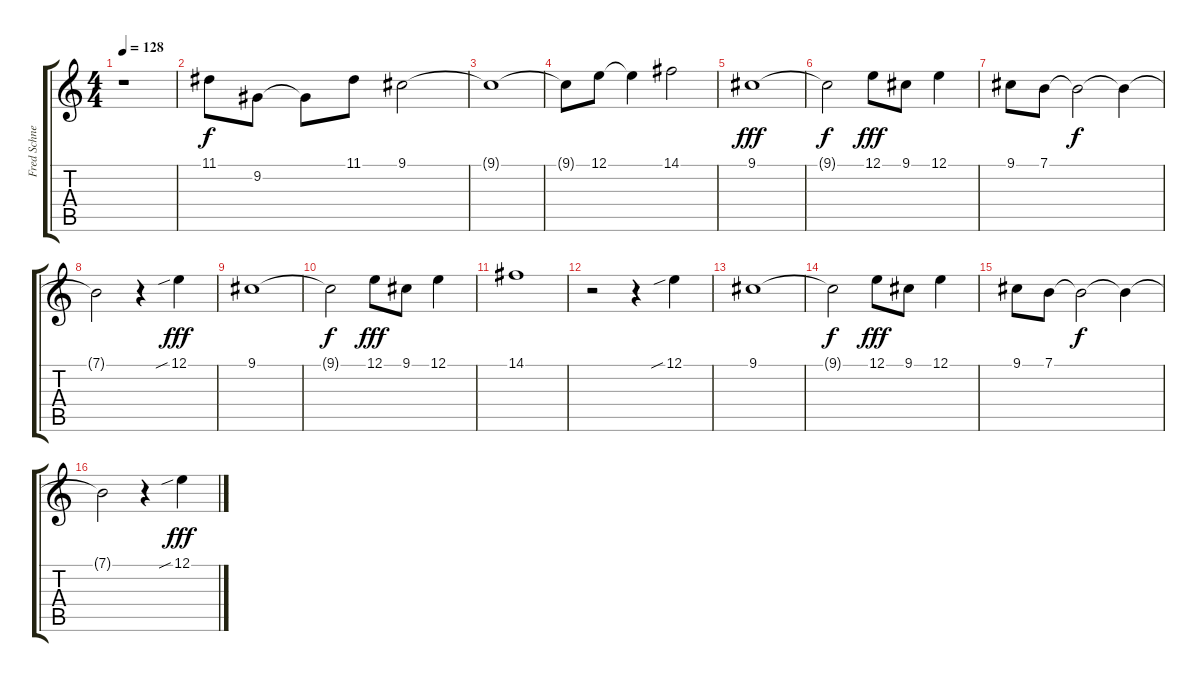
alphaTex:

\track ("Fred Schneider (keys)" "Fred Schne") {instrument ocarina}
\staff {score tabs}
\tuning (E4 B3 G3 D3 A2 E2) {hide}
\ts (4 4)
\tempo 128
\clef g2
\ks c
r.1{dy f} |
11.1.8 9.2.8 9.2{t}.8 11.1.8 9.1.2 |
9.1{t}.1 |
9.1{t}.8 12.1.8 12.1{t}.4 14.1.2 |
9.1.1{dy fff} |
9.1{t}.2{dy f} 12.1.8{dy fff} 9.1.8 12.1.4 |
9.1.8 7.1.8 7.1{t}.2{dy f} 7.1{t}.4 |
7.1{t}.2 r.4 12.1{sib}.4{dy fff} |
9.1.1 |
9.1{t}.2{dy f} 12.1.8{dy fff} 9.1.8 12.1.4 |
14.1.1 |
r.2 r.4 12.1{sib}.4 |
9.1.1 |
9.1{t}.2{dy f} 12.1.8{dy fff} 9.1.8 12.1.4 |
9.1.8 7.1.8 7.1{t}.2{dy f} 7.1{t}.4 |
7.1{t}.2 r.4 12.1{sib}.4{dy fff}
